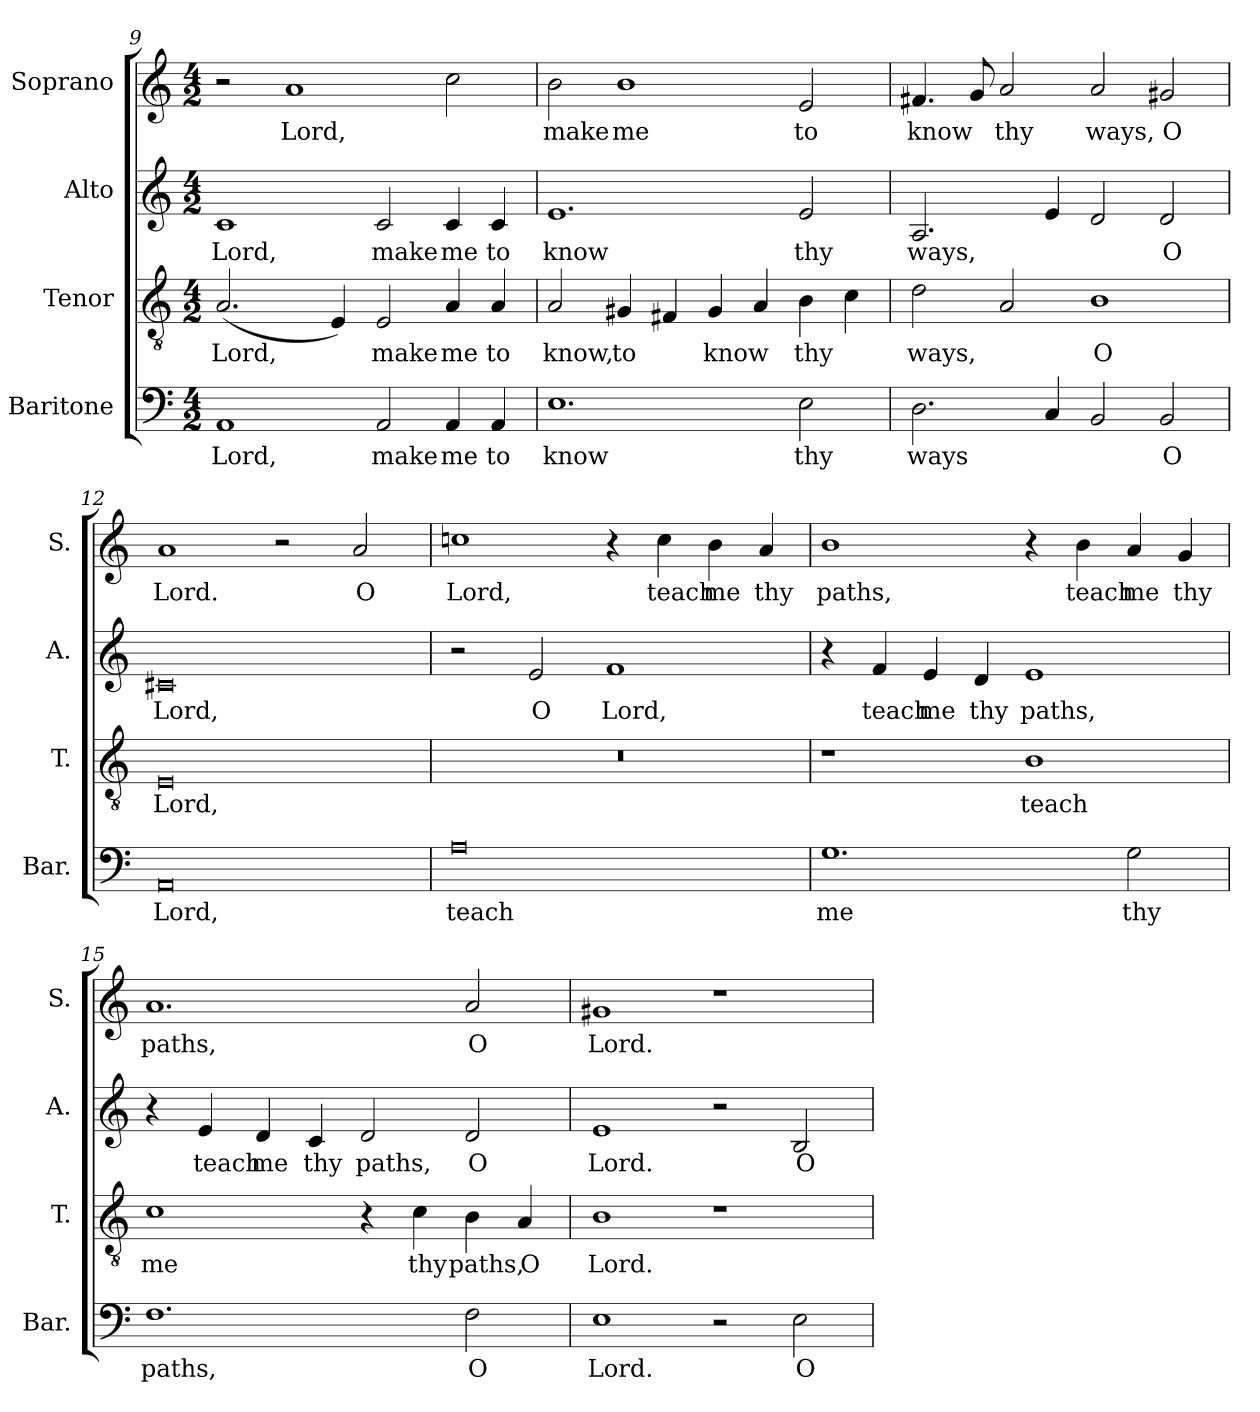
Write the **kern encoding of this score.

**kern	**text	**kern	**text	**kern	**text	**kern	**text
*part4	*part4	*part3	*part3	*part2	*part2	*part1	*part1
*staff4	*staff4	*staff3	*staff3	*staff2	*staff2	*staff1	*staff1
*I"Baritone	*	*I"Tenor	*	*I"Alto	*	*I"Soprano	*
*I'Bar.	*	*I'T.	*	*I'A.	*	*I'S.	*
*clefF4	*	*clefGv2	*	*clefG2	*	*clefG2	*
*	*	*ITrd7c12	*	*	*	*	*
*k[]	*	*k[]	*	*k[]	*	*k[]	*
*C:	*	*C:	*	*C:	*	*C:	*
*M4/2	*	*M4/2	*	*M4/2	*	*M4/2	*
=9	=9	=9	=9	=9	=9	=9	=9
!	!LO:LY:b	!	!LO:LY:b	!	!LO:LY:b	!	!
1AA	Lord,	(<2.AA/	Lord,	1c	Lord,	2r	.
!	!	!	!	!	!	!	!LO:LY:b
.	.	.	.	.	.	1a	Lord,
.	.	4EE/)	.	.	.	.	.
!	!LO:LY:b	!	!LO:LY:b	!	!LO:LY:b	!	!
2AA/	make	2EE/	make	2c/	make	.	.
!	!LO:LY:b	!	!LO:LY:b	!	!LO:LY:b	!	!
4AA/	me	4AA/	me	4c/	me	2cc\	.
!	!LO:LY:b	!	!LO:LY:b	!	!LO:LY:b	!	!
4AA/	to	4AA/	to	4c/	to	.	.
=10	=10	=10	=10	=10	=10	=10	=10
!	!LO:LY:b	!	!LO:LY:b	!	!LO:LY:b	!	!LO:LY:b
1.E	know	2AA/	know,	1.e	know	2b\	make
!	!	!	!LO:LY:b	!	!	!	!LO:LY:b
.	.	4GG#X/	to	.	.	1b	me
.	.	4FF#X/	.	.	.	.	.
!	!	!	!LO:LY:b	!	!	!	!
.	.	4GG#/	know	.	.	.	.
.	.	4AA/	.	.	.	.	.
!	!LO:LY:b	!	!LO:LY:b	!	!LO:LY:b	!	!LO:LY:b
2E\	thy	4BB\	thy	2e/	thy	2e/	to
.	.	4C\	.	.	.	.	.
=11	=11	=11	=11	=11	=11	=11	=11
!	!LO:LY:b	!	!LO:LY:b	!	!LO:LY:b	!	!LO:LY:b
2.D\	ways	2D\	ways,	2.A/	ways,	4.f#X/	know
.	.	.	.	.	.	8g/	.
!	!	!	!	!	!	!	!LO:LY:b
.	.	2AA/	.	.	.	2a/	thy
4C/	.	.	.	4e/	.	.	.
!	!	!	!LO:LY:b	!	!	!	!LO:LY:b
2BB/	.	1BB	O	2d/	.	2a/	ways,
!	!LO:LY:b	!	!	!	!LO:LY:b	!	!LO:LY:b
2BB/	O	.	.	2d/	O	2g#X/	O
=12	=12	=12	=12	=12	=12	=12	=12
!	!LO:LY:b	!	!LO:LY:b	!	!LO:LY:b	!	!LO:LY:b
0AA	Lord,	0EE	Lord,	0c#X	Lord,	1a	Lord.
.	.	.	.	.	.	2r	.
!	!	!	!	!	!	!	!LO:LY:b
.	.	.	.	.	.	2a/	O
!!LO:PB:g=z
=13	=13	=13	=13	=13	=13	=13	=13
!	!LO:LY:b	!LO:N:vis=1	!	!	!	!	!LO:LY:b
0A	teach	0r	.	2r	.	1ccn	Lord,
!	!	!	!	!	!LO:LY:b	!	!
.	.	.	.	2e/	O	.	.
!	!	!	!	!	!LO:LY:b	!	!
.	.	.	.	1f	Lord,	4r	.
!	!	!	!	!	!	!	!LO:LY:b
.	.	.	.	.	.	4cc\	teach
!	!	!	!	!	!	!	!LO:LY:b
.	.	.	.	.	.	4b\	me
!	!	!	!	!	!	!	!LO:LY:b
.	.	.	.	.	.	4a/	thy
=14	=14	=14	=14	=14	=14	=14	=14
!	!LO:LY:b	!	!	!	!	!	!LO:LY:b
1.G	me	1r	.	4r	.	1b	paths,
!	!	!	!	!	!LO:LY:b	!	!
.	.	.	.	4f/	teach	.	.
!	!	!	!	!	!LO:LY:b	!	!
.	.	.	.	4e/	me	.	.
!	!	!	!	!	!LO:LY:b	!	!
.	.	.	.	4d/	thy	.	.
!	!	!	!LO:LY:b	!	!LO:LY:b	!	!
.	.	1BB	teach	1e	paths,	4r	.
!	!	!	!	!	!	!	!LO:LY:b
.	.	.	.	.	.	4b\	teach
!	!LO:LY:b	!	!	!	!	!	!LO:LY:b
2G\	thy	.	.	.	.	4a/	me
!	!	!	!	!	!	!	!LO:LY:b
.	.	.	.	.	.	4g/	thy
=15	=15	=15	=15	=15	=15	=15	=15
!	!LO:LY:b	!	!LO:LY:b	!	!	!	!LO:LY:b
1.F	paths,	1C	me	4r	.	1.a	paths,
!	!	!	!	!	!LO:LY:b	!	!
.	.	.	.	4e/	teach	.	.
!	!	!	!	!	!LO:LY:b	!	!
.	.	.	.	4d/	me	.	.
!	!	!	!	!	!LO:LY:b	!	!
.	.	.	.	4c/	thy	.	.
!	!	!	!	!	!LO:LY:b	!	!
.	.	4r	.	2d/	paths,	.	.
!	!	!	!LO:LY:b	!	!	!	!
.	.	4C\	thy	.	.	.	.
!	!LO:LY:b	!	!LO:LY:b	!	!LO:LY:b	!	!LO:LY:b
2F\	O	4BB\	paths,	2d/	O	2a/	O
!	!	!	!LO:LY:b	!	!	!	!
.	.	4AA/	O	.	.	.	.
=16	=16	=16	=16	=16	=16	=16	=16
!	!LO:LY:b	!	!LO:LY:b	!	!LO:LY:b	!	!LO:LY:b
1E	Lord.	1BB	Lord.	1e	Lord.	1g#X	Lord.
2r	.	1r	.	2r	.	1r	.
!	!LO:LY:b	!	!	!	!LO:LY:b	!	!
2E\	O	.	.	2B/	O	.	.
=	=	=	=	=	=	=	=
*-	*-	*-	*-	*-	*-	*-	*-
